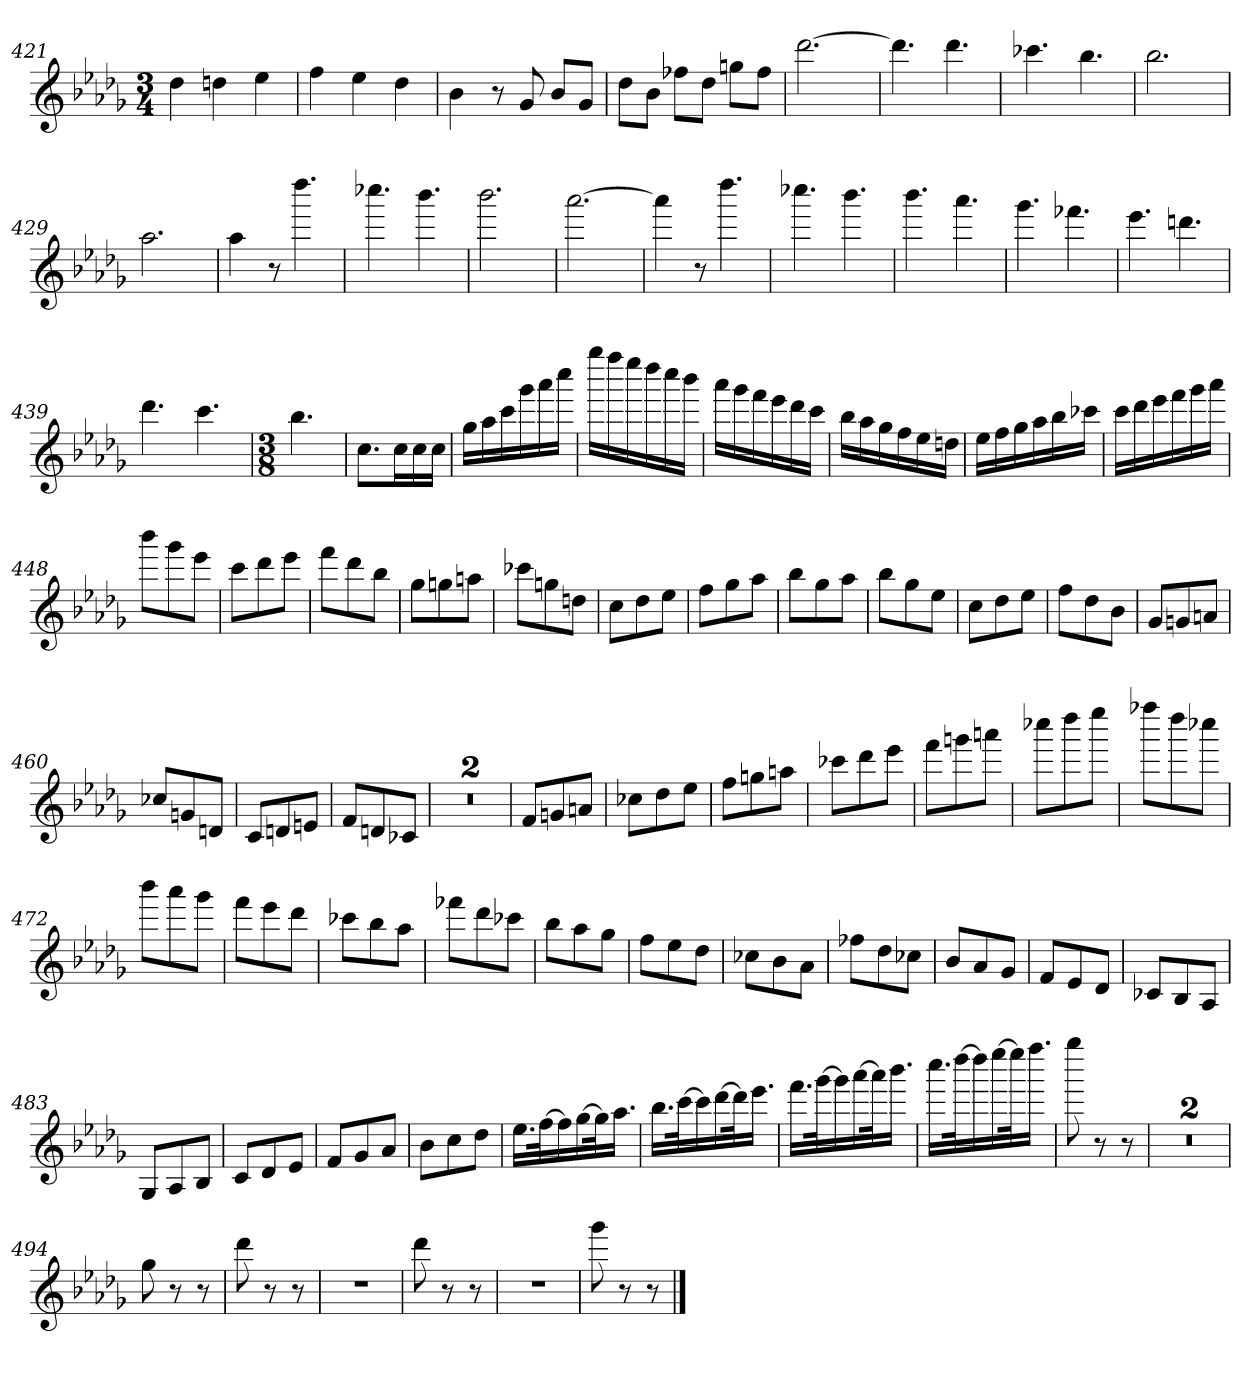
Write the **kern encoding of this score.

**kern
*part1
*staff1
*clefG2
*k[b-e-a-d-g-]
*D-:
*M3/4
=421
4dd-
4ddn
4ee-
=422
4ff
4ee-
4dd-
=423
4b-
8r
8g-
8b-/L
8g-/J
=424
8dd-\L
8b-\J
8ff-X\L
8dd-\J
8ggn\L
8ff-\J
=425
[2.ddd-
=426
4.ddd-]
4.ddd-
=427
4.ccc-X
4.bb-
=428
2.bb-
=429
2.aa-
=430
4aa-
8r
4.dddd-
=431
4.cccc-X
4.bbb-
=432
2.bbb-
=433
[2.aaa-
=434
4aaa-]
8r
4.dddd-
=435
4.cccc-X
4.bbb-
=436
4.bbb-
4.aaa-
=437
4.ggg-
4.fff-X
=438
4.eee-
4.dddn
=439
4.ddd-
4.ccc
=440
*M3/8
4.bb-
=441
8.cc\L
16cc\L
16cc\
16cc\JJ
=442
16gg-\LL
16aa-\
16ccc\
16ggg-\
16aaa-\
16cccc\JJ
=443
16gggg-\LL
16ffff\
16eeee-\
16dddd-\
16cccc\
16bbb-\JJ
=444
16aaa-\LL
16ggg-\
16fff\
16eee-\
16ddd-\
16ccc\JJ
=445
16bb-\LL
16aa-\
16gg-\
16ff\
16ee-\
16ddn\JJ
=446
16ee-\LL
16ff\
16gg-\
16aa-\
16bb-\
16ccc-X\JJ
=447
16ccc\LL
16ddd-\
16eee-\
16fff\
16ggg-\
16aaa-\JJ
=448
8bbb-\L
8ggg-\
8eee-\J
=449
8ccc\L
8ddd-\
8eee-\J
=450
8fff\L
8ddd-\
8bb-\J
=451
8gg-\L
8ggn\
8aan\J
=452
8ccc-X\L
8ggn\
8ddn\J
=453
8cc\L
8dd-\
8ee-\J
=454
8ff\L
8gg-\
8aa-\J
=455
8bb-\L
8gg-\
8aa-\J
=456
8bb-\L
8gg-\
8ee-\J
=457
8cc\L
8dd-\
8ee-\J
=458
8ff\L
8dd-\
8b-\J
=459
8g-/L
8gn/
8an/J
=460
8cc-X/L
8gn/
8dn/J
=461
8c/L
8dn/
8en/J
=462
8f/L
8dn/
8c-X/J
=463
4.r
=464
4.r
=465
8f/L
8gn/
8an/J
=466
8cc-X\L
8dd-\
8ee-\J
=467
8ff\L
8ggn\
8aan\J
=468
8ccc-X\L
8ddd-\
8eee-\J
=469
8fff\L
8gggn\
8aaan\J
=470
8cccc-X\L
8dddd-\
8eeee-\J
=471
8ffff-X\L
8dddd-\
8cccc-X\J
=472
8bbb-\L
8aaa-\
8ggg-\J
=473
8fff\L
8eee-\
8ddd-\J
=474
8ccc-X\L
8bb-\
8aa-\J
=475
8fff-X\L
8ddd-\
8ccc-X\J
=476
8bb-\L
8aa-\
8gg-\J
=477
8ff\L
8ee-\
8dd-\J
=478
8cc-X\L
8b-\
8a-\J
=479
8ff-X\L
8dd-\
8cc-X\J
=480
8b-/L
8a-/
8g-/J
=481
8f/L
8e-/
8d-/J
=482
8c-X/L
8B-/
8A-/J
=483
8G-/L
8A-/
8B-/J
=484
8c/L
8d-/
8e-/J
=485
8f/L
8g-/
8a-/J
=486
8b-\L
8cc\
8dd-\J
=487
16.ee-\LL
[32ff\K
16ff\]
[16gg-\
32gg-\K]
16.aa-\JJ
=488
16.bb-\LL
[32ccc\K
16ccc\]
[16ddd-\
32ddd-\K]
16.eee-\JJ
=489
16.fff\LL
[32ggg-\K
16ggg-\]
[16aaa-\
32aaa-\K]
16.bbb-\JJ
=490
16.cccc\LL
[32dddd-\K
16dddd-\]
[16eeee-\
32eeee-\K]
16.ffff\JJ
=491
8gggg-
8r
8r
=492
4.r
=493
4.r
=494
8gg-
8r
8r
=495
8ddd-
8r
8r
=496
4.r
=497
8ddd-
8r
8r
=498
4.r
=499
8ggg-
8r
8r
==
*-
